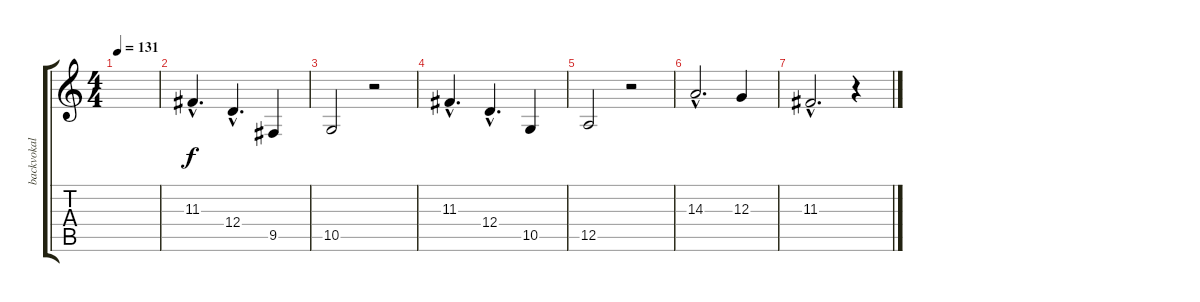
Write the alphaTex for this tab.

\track ("backvokal" "backvokal") {instrument violin}
\staff {score tabs}
\tuning (E4 B3 G3 D3 A2 E2) {hide}
\ts (4 4)
\tempo 131
\clef g2
\ks c
|
11.3{hac}.4{d} 12.4{hac}.4{d} 9.5.4 |
10.5.2 r.2 |
11.3{hac}.4{d} 12.4{hac}.4{d} 10.5.4 |
12.5.2 r.2 |
14.3{hac}.2{d} 12.3.4 |
11.3{hac}.2{d} r.4
